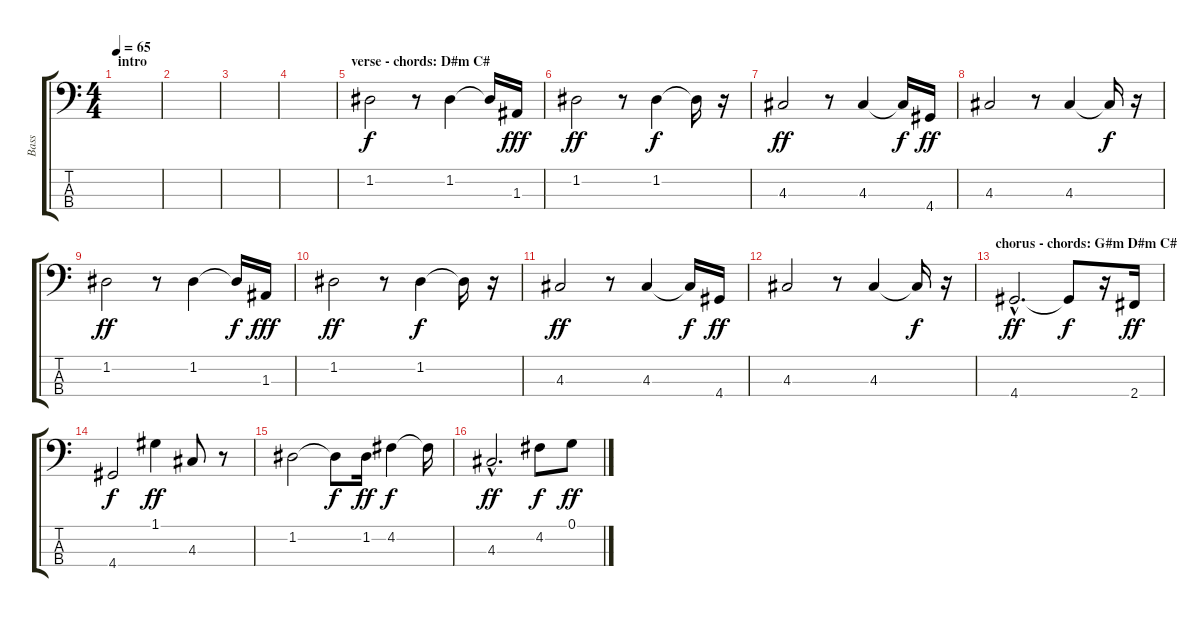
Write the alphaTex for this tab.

\track ("Bass" "Bass") {instrument electricbasspick}
\staff {score tabs}
\tuning (G2 D2 A1 E1) {hide}
\ts (4 4)
\section ("" "intro")
\tempo 65
\clef f4
\ks c
|
|
|
|
\section ("" "verse - chords: D#m C#")
1.2.2 r.8 1.2.4 1.2{t}.16{dy f} 1.3.16{dy fff} |
1.2.2{dy ff} r.8 1.2.4{dy f} 1.2{t}.16 r.16 |
4.3.2{dy ff} r.8 4.3.4 4.3{t}.16{dy f} 4.4.16{dy ff} |
4.3.2 r.8 4.3.4 4.3{t}.16{dy f} r.16 |
1.2.2{dy ff} r.8 1.2.4 1.2{t}.16{dy f} 1.3.16{dy fff} |
1.2.2{dy ff} r.8 1.2.4{dy f} 1.2{t}.16 r.16 |
4.3.2{dy ff} r.8 4.3.4 4.3{t}.16{dy f} 4.4.16{dy ff} |
4.3.2 r.8 4.3.4 4.3{t}.16{dy f} r.16 |
\section ("" "chorus - chords: G#m D#m C#")
4.4{hac}.2{d dy ff} 4.4{t}.8{dy f} r.16 2.4.16{dy ff} |
4.4.2{dy f} 1.1.4{dy ff} 4.3.8 r.8 |
1.2.2 1.2{t}.8{dy f} 1.2.16{dy ff} 4.2.4{dy f} 4.2{t}.16 |
4.3{hac}.2{d dy ff} 4.2.8{dy f} 0.1.8{dy ff}
